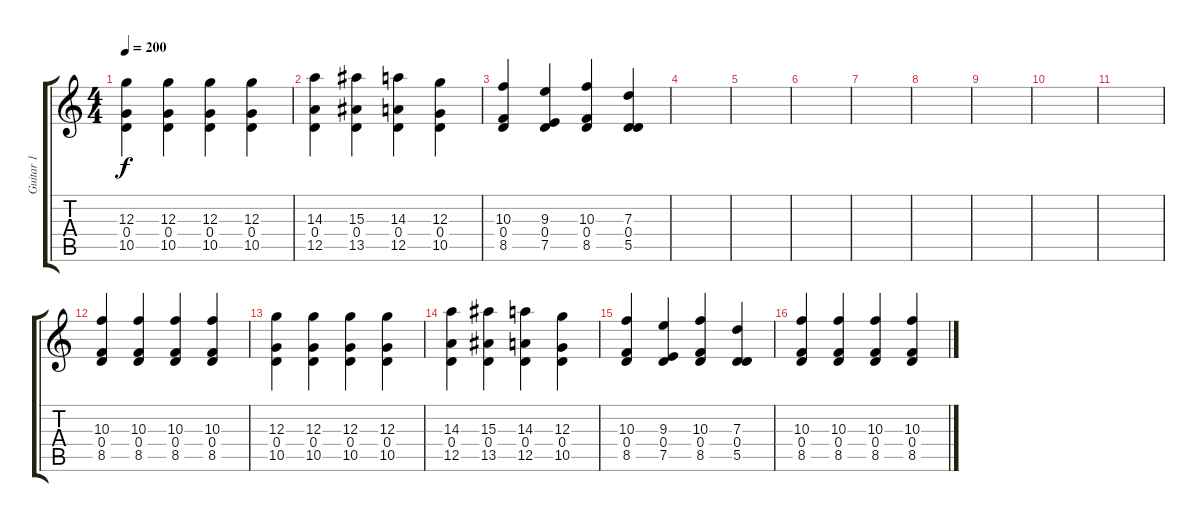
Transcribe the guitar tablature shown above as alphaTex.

\track ("Guitar 1" "Guitar 1") {instrument overdrivenguitar}
\staff {score tabs}
\tuning (E4 B3 G3 D3 A2 E2) {hide}
\ts (4 4)
\tempo 200
\clef g2
\ks c
(12.3 0.4 10.5).4{dy f} (12.3 0.4 10.5).4 (12.3 0.4 10.5).4 (12.3 0.4 10.5).4 |
(14.3 0.4 12.5).4 (15.3 0.4 13.5).4 (14.3 0.4 12.5).4 (12.3 0.4 10.5).4 |
(10.3 0.4 8.5).4 (9.3 0.4 7.5).4 (10.3 0.4 8.5).4 (7.3 0.4 5.5).4 |
|
|
|
|
|
|
|
|
(10.3 0.4 8.5).4 (10.3 0.4 8.5).4 (10.3 0.4 8.5).4 (10.3 0.4 8.5).4 |
(12.3 0.4 10.5).4 (12.3 0.4 10.5).4 (12.3 0.4 10.5).4 (12.3 0.4 10.5).4 |
(14.3 0.4 12.5).4 (15.3 0.4 13.5).4 (14.3 0.4 12.5).4 (12.3 0.4 10.5).4 |
(10.3 0.4 8.5).4 (9.3 0.4 7.5).4 (10.3 0.4 8.5).4 (7.3 0.4 5.5).4 |
(10.3 0.4 8.5).4 (10.3 0.4 8.5).4 (10.3 0.4 8.5).4 (10.3 0.4 8.5).4
